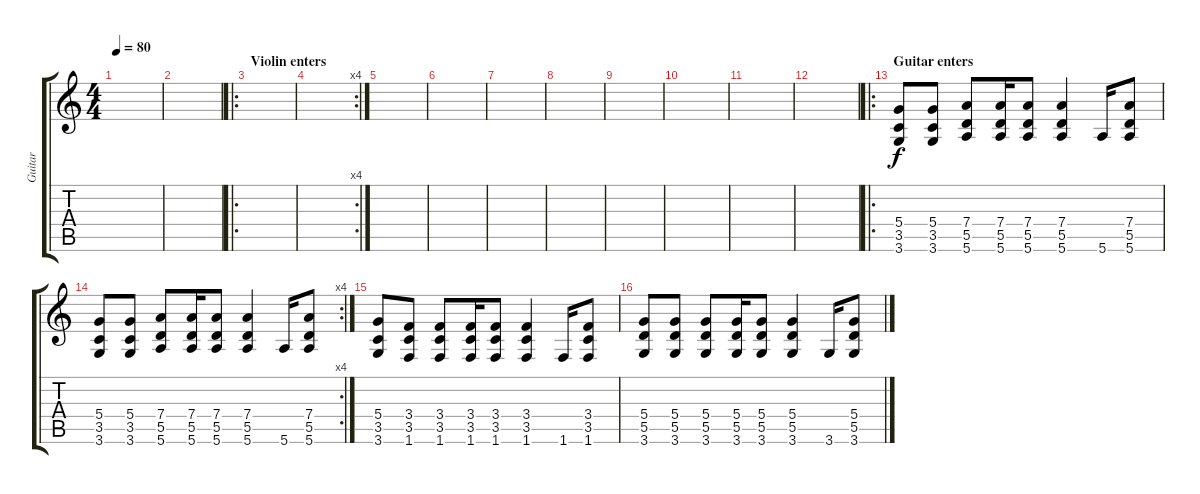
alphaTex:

\track ("Guitar" "Guitar") {instrument overdrivenguitar}
\staff {score tabs}
\tuning (E4 B3 G3 D3 A2 E2) {hide}
\ts (4 4)
\tempo 80
\clef g2
\ks c
|
|
\ro
\section ("" "Violin enters")
|
\rc 4
|
|
|
|
|
|
|
|
|
\ro
\section ("" "Guitar enters")
(5.4 3.5 3.6).8 (5.4 3.5 3.6).8 (7.4 5.5 5.6).8 (7.4 5.5 5.6).16 (7.4 5.5 5.6).8 (7.4 5.5 5.6).4 5.6.16 (7.4 5.5 5.6).8 |
\rc 4
(5.4 3.5 3.6).8 (5.4 3.5 3.6).8 (7.4 5.5 5.6).8 (7.4 5.5 5.6).16 (7.4 5.5 5.6).8 (7.4 5.5 5.6).4 5.6.16 (7.4 5.5 5.6).8 |
(5.4 3.5 3.6).8 (3.4 3.5 1.6).8 (3.4 3.5 1.6).8 (3.4 3.5 1.6).16 (3.4 3.5 1.6).8 (3.4 3.5 1.6).4 1.6.16 (3.4 3.5 1.6).8 |
(5.4 5.5 3.6).8 (5.4 5.5 3.6).8 (5.4 5.5 3.6).8 (5.4 5.5 3.6).16 (5.4 5.5 3.6).8 (5.4 5.5 3.6).4 3.6.16 (5.4 5.5 3.6).8
